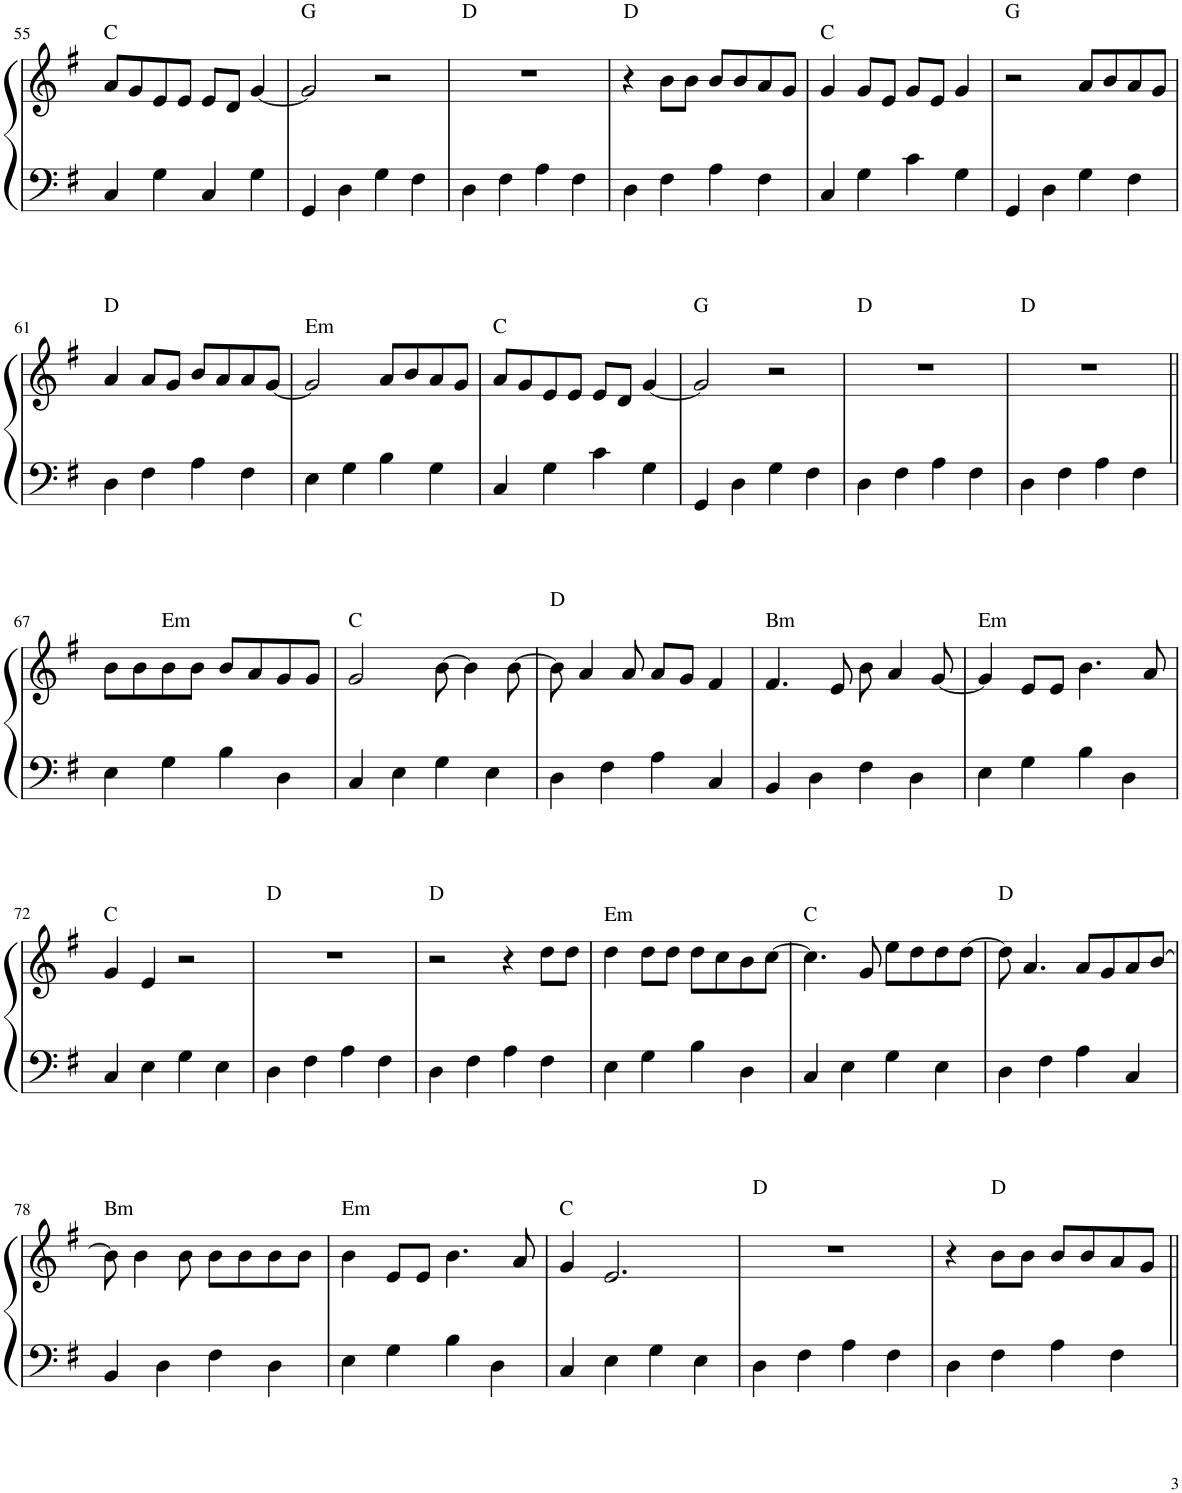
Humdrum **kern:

**kern	**kern
*part1	*part1
*staff2	*staff1
*I"Piano	*
*I'Pno.	*
!!LO:PB:g=z
*clefF4	*clefG2
*k[f#]	*k[f#]
*M4/4	*M4/4
=55	=55
!	!LO:TX:a:t=C
4C/	8a/L
.	8g/
4G\	8e/
.	8e/J
4C/	8e/L
.	8d/J
4G\	[4g/
=56	=56
!	!LO:TX:a:t=G
4GG/	2g/]
4D\	.
4G\	2r
4F#\	.
=57	=57
!	!LO:TX:a:t=D
4D\	1r
4F#\	.
4A\	.
4F#\	.
=58	=58
!	!LO:TX:a:t=D
4D\	4r
4F#\	8b\L
.	8b\J
4A\	8b/L
.	8b/
4F#\	8a/
.	8g/J
=59	=59
!	!LO:TX:a:t=C
4C/	4g/
4G\	8g/L
.	8e/J
4c\	8g/L
.	8e/J
4G\	4g/
=60	=60
!	!LO:TX:a:t=G
4GG/	2r
4D\	.
4G\	8a/L
.	8b/
4F#\	8a/
.	8g/J
!!LO:LB:g=z
=61	=61
!	!LO:TX:a:t=D
4D\	4a/
4F#\	8a/L
.	8g/J
4A\	8b/L
.	8a/
4F#\	8a/
.	[8g/J
=62	=62
!	!LO:TX:a:t=Em
4E\	2g/]
4G\	.
4B\	8a/L
.	8b/
4G\	8a/
.	8g/J
=63	=63
!	!LO:TX:a:t=C
4C/	8a/L
.	8g/
4G\	8e/
.	8e/J
4c\	8e/L
.	8d/J
4G\	[4g/
=64	=64
!	!LO:TX:a:t=G
4GG/	2g/]
4D\	.
4G\	2r
4F#\	.
=65	=65
!	!LO:TX:a:t=D
4D\	1r
4F#\	.
4A\	.
4F#\	.
=66	=66
!	!LO:TX:a:t=D
4D\	1r
4F#\	.
4A\	.
4F#\	.
!!LO:LB:g=z
=67||	=67||
4E\	8b\L
.	8b\
!	!LO:TX:a:t=Em
4G\	8b\
.	8b\J
4B\	8b/L
.	8a/
4D\	8g/
.	8g/J
=68	=68
!	!LO:TX:a:t=C
4C/	2g/
4E\	.
4G\	[8b\
.	4b\]
4E\	.
.	[8b\
=69	=69
!	!LO:TX:a:t=D
4D\	8b\]
.	4a/
4F#\	.
.	8a/
4A\	8a/L
.	8g/J
4C/	4f#/
=70	=70
!	!LO:TX:a:t=Bm
4BB/	4.f#/
4D\	.
.	8e/
4F#\	8b\
.	4a/
4D\	.
.	[8g/
=71	=71
!	!LO:TX:a:t=Em
4E\	4g/]
4G\	8e/L
.	8e/J
4B\	4.b\
4D\	.
.	8a/
!!LO:LB:g=z
=72	=72
!	!LO:TX:a:t=C
4C/	4g/
4E\	4e/
4G\	2r
4E\	.
=73	=73
!	!LO:TX:a:t=D
4D\	1r
4F#\	.
4A\	.
4F#\	.
=74	=74
!	!LO:TX:a:t=D
4D\	2r
4F#\	.
4A\	4r
4F#\	8dd\L
.	8dd\J
=75	=75
!	!LO:TX:a:t=Em
4E\	4dd\
4G\	8dd\L
.	8dd\J
4B\	8dd\L
.	8cc\
4D\	8b\
.	[8cc\J
=76	=76
!	!LO:TX:a:t=C
4C/	4.cc\]
4E\	.
.	8g/
4G\	8ee\L
.	8dd\
4E\	8dd\
.	[8dd\J
=77	=77
!	!LO:TX:a:t=D
4D\	8dd\]
.	4.a/
4F#\	.
4A\	8a/L
.	8g/
4C/	8a/
.	[8b/J
!!LO:LB:g=z
=78	=78
!	!LO:TX:a:t=Bm
4BB/	8b\]
.	4b\
4D\	.
.	8b\
4F#\	8b\L
.	8b\
4D\	8b\
.	8b\J
=79	=79
!	!LO:TX:a:t=Em
4E\	4b\
4G\	8e/L
.	8e/J
4B\	4.b\
4D\	.
.	8a/
=80	=80
!	!LO:TX:a:t=C
4C/	4g/
4E\	2.e/
4G\	.
4E\	.
=81	=81
!	!LO:TX:a:t=D
4D\	1r
4F#\	.
4A\	.
4F#\	.
=82	=82
4D\	4r
!	!LO:TX:a:t=D
4F#\	8b\L
.	8b\J
4A\	8b/L
.	8b/
4F#\	8a/
.	8g/J
=||	=||
*-	*-
